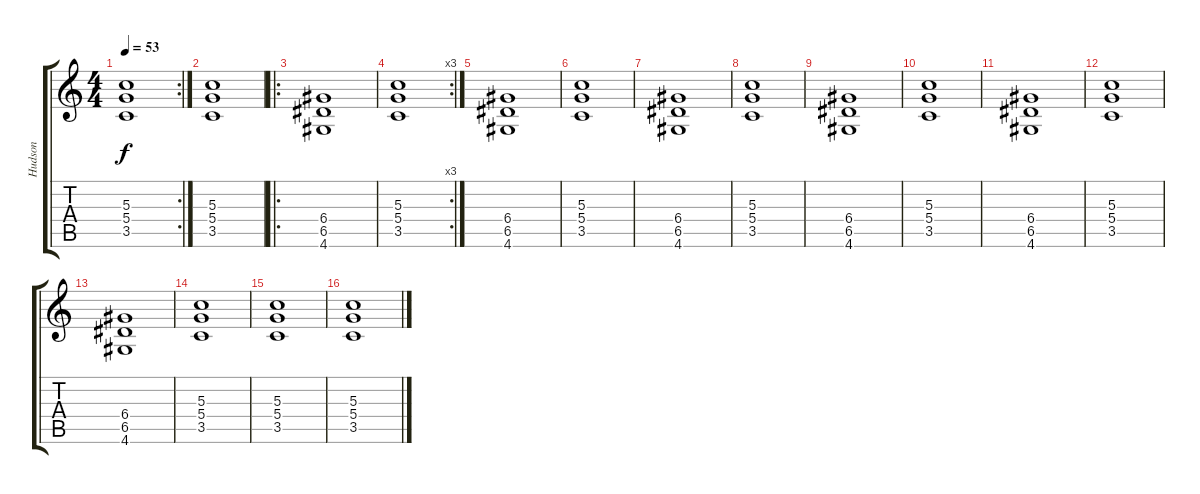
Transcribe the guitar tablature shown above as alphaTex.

\track ("Hudson" "Hudson") {instrument distortionguitar}
\staff {score tabs}
\tuning (E4 B3 G3 D3 A2 E2) {hide}
\rc 2
\ts (4 4)
\tempo 53
\clef g2
\ks c
(5.3 5.4 3.5).1{dy f} |
(5.3 5.4 3.5).1 |
\ro
(6.4 6.5 4.6).1 |
\rc 3
(5.3 5.4 3.5).1 |
(6.4 6.5 4.6).1 |
(5.3 5.4 3.5).1 |
(6.4 6.5 4.6).1 |
(5.3 5.4 3.5).1 |
(6.4 6.5 4.6).1 |
(5.3 5.4 3.5).1 |
(6.4 6.5 4.6).1 |
(5.3 5.4 3.5).1 |
(6.4 6.5 4.6).1 |
(5.3 5.4 3.5).1 |
(5.3 5.4 3.5).1 |
(5.3 5.4 3.5).1
